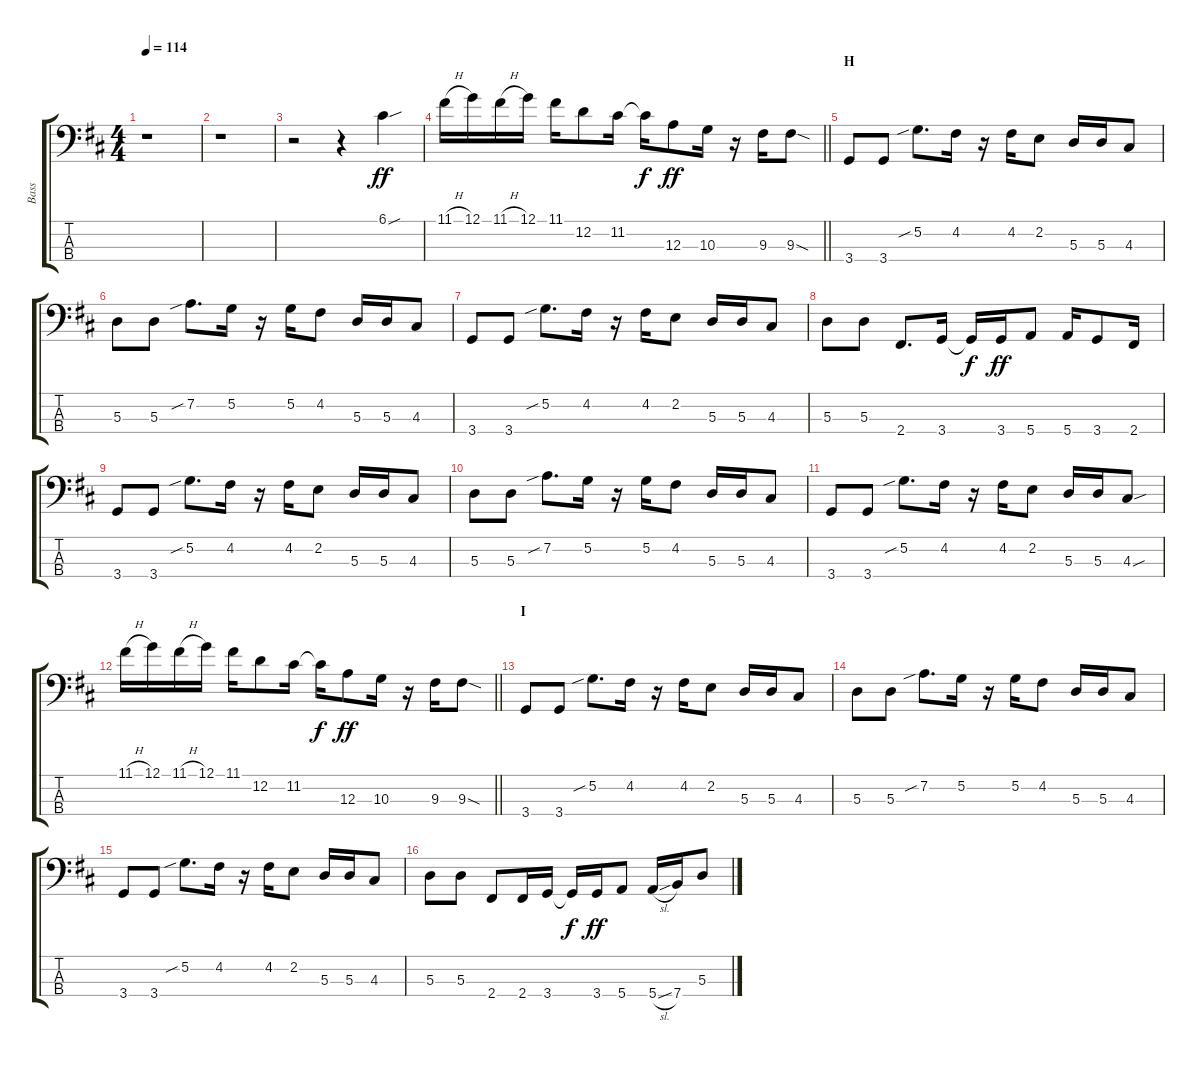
\track ("Bass" "Bass") {instrument electricbasspick}
\staff {score tabs}
\tuning (G2 D2 A1 E1) {hide}
\ts (4 4)
\tempo 114
\clef f4
\ks d
r.1{dy ff} |
r.1 |
r.2 r.4 6.1{sou}.4 |
\barLineRight lightlight
11.1{h}.16 12.1.16 11.1{h}.16 12.1.16 11.1.16 12.2.8 11.2.16 11.2{t}.16{dy f} 12.3.8{dy ff} 10.3.16 r.16 9.3.16 9.3{sod}.8 |
\section ("" "H")
3.4.8 3.4.8 5.2{sib}.8{d} 4.2.16 r.16 4.2.16 2.2.8 5.3.16 5.3.16 4.3.8 |
5.3.8 5.3.8 7.2{sib}.8{d} 5.2.16 r.16 5.2.16 4.2.8 5.3.16 5.3.16 4.3.8 |
3.4.8 3.4.8 5.2{sib}.8{d} 4.2.16 r.16 4.2.16 2.2.8 5.3.16 5.3.16 4.3.8 |
5.3.8 5.3.8 2.4.8{d} 3.4.16 3.4{t}.16{dy f} 3.4.16{dy ff} 5.4.8 5.4.16 3.4.8 2.4.16 |
3.4.8 3.4.8 5.2{sib}.8{d} 4.2.16 r.16 4.2.16 2.2.8 5.3.16 5.3.16 4.3.8 |
5.3.8 5.3.8 7.2{sib}.8{d} 5.2.16 r.16 5.2.16 4.2.8 5.3.16 5.3.16 4.3.8 |
3.4.8 3.4.8 5.2{sib}.8{d} 4.2.16 r.16 4.2.16 2.2.8 5.3.16 5.3.16 4.3{sou}.8 |
\barLineRight lightlight
11.1{h}.16 12.1.16 11.1{h}.16 12.1.16 11.1.16 12.2.8 11.2.16 11.2{t}.16{dy f} 12.3.8{dy ff} 10.3.16 r.16 9.3.16 9.3{sod}.8 |
\section ("" "I")
3.4.8 3.4.8 5.2{sib}.8{d} 4.2.16 r.16 4.2.16 2.2.8 5.3.16 5.3.16 4.3.8 |
5.3.8 5.3.8 7.2{sib}.8{d} 5.2.16 r.16 5.2.16 4.2.8 5.3.16 5.3.16 4.3.8 |
3.4.8 3.4.8 5.2{sib}.8{d} 4.2.16 r.16 4.2.16 2.2.8 5.3.16 5.3.16 4.3.8 |
5.3.8 5.3.8 2.4.8 2.4.16 3.4.16 3.4{t}.16{dy f} 3.4.16{dy ff} 5.4.8 5.4{sl}.16 7.4.16 5.3.8
